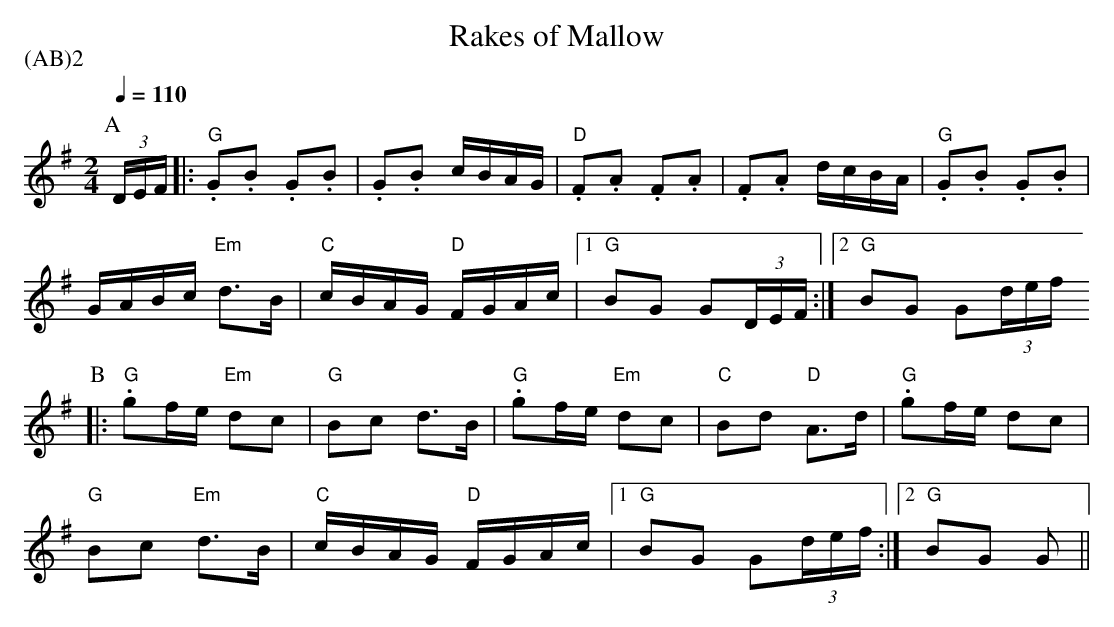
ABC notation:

X:1
T:Rakes of Mallow
P:(AB)2
M:2/4
L:1/8
Q:1/4=110
K:G
V:1
P:A
(3D/2E/2F/2|:"G".G.B .G.B|.G.B c/2B/2A/2G/2|"D".F.A .F.A|.F.A d/2c/2B/2A/2|\
"G".G.B .G.B|
G/2A/2B/2c/2 "Em"d>B|"C"c/2B/2A/2G/2 "D"F/2G/2A/2c/2|1"G"BG G(3D/2E/2F/2:|2\
"G"BG G(3d/2e/2f/2
P:B
|:"G".gf/2e/2 "Em"dc|"G"Bc d>B|"G".gf/2e/2 "Em"dc|"C"Bd "D"A>d|"G".gf/2e/2 dc|
"G"Bc "Em"d>B|"C"c/2B/2A/2G/2 "D"F/2G/2A/2c/2|1"G"BG G(3d/2e/2f/2:|2"G"BG G||
